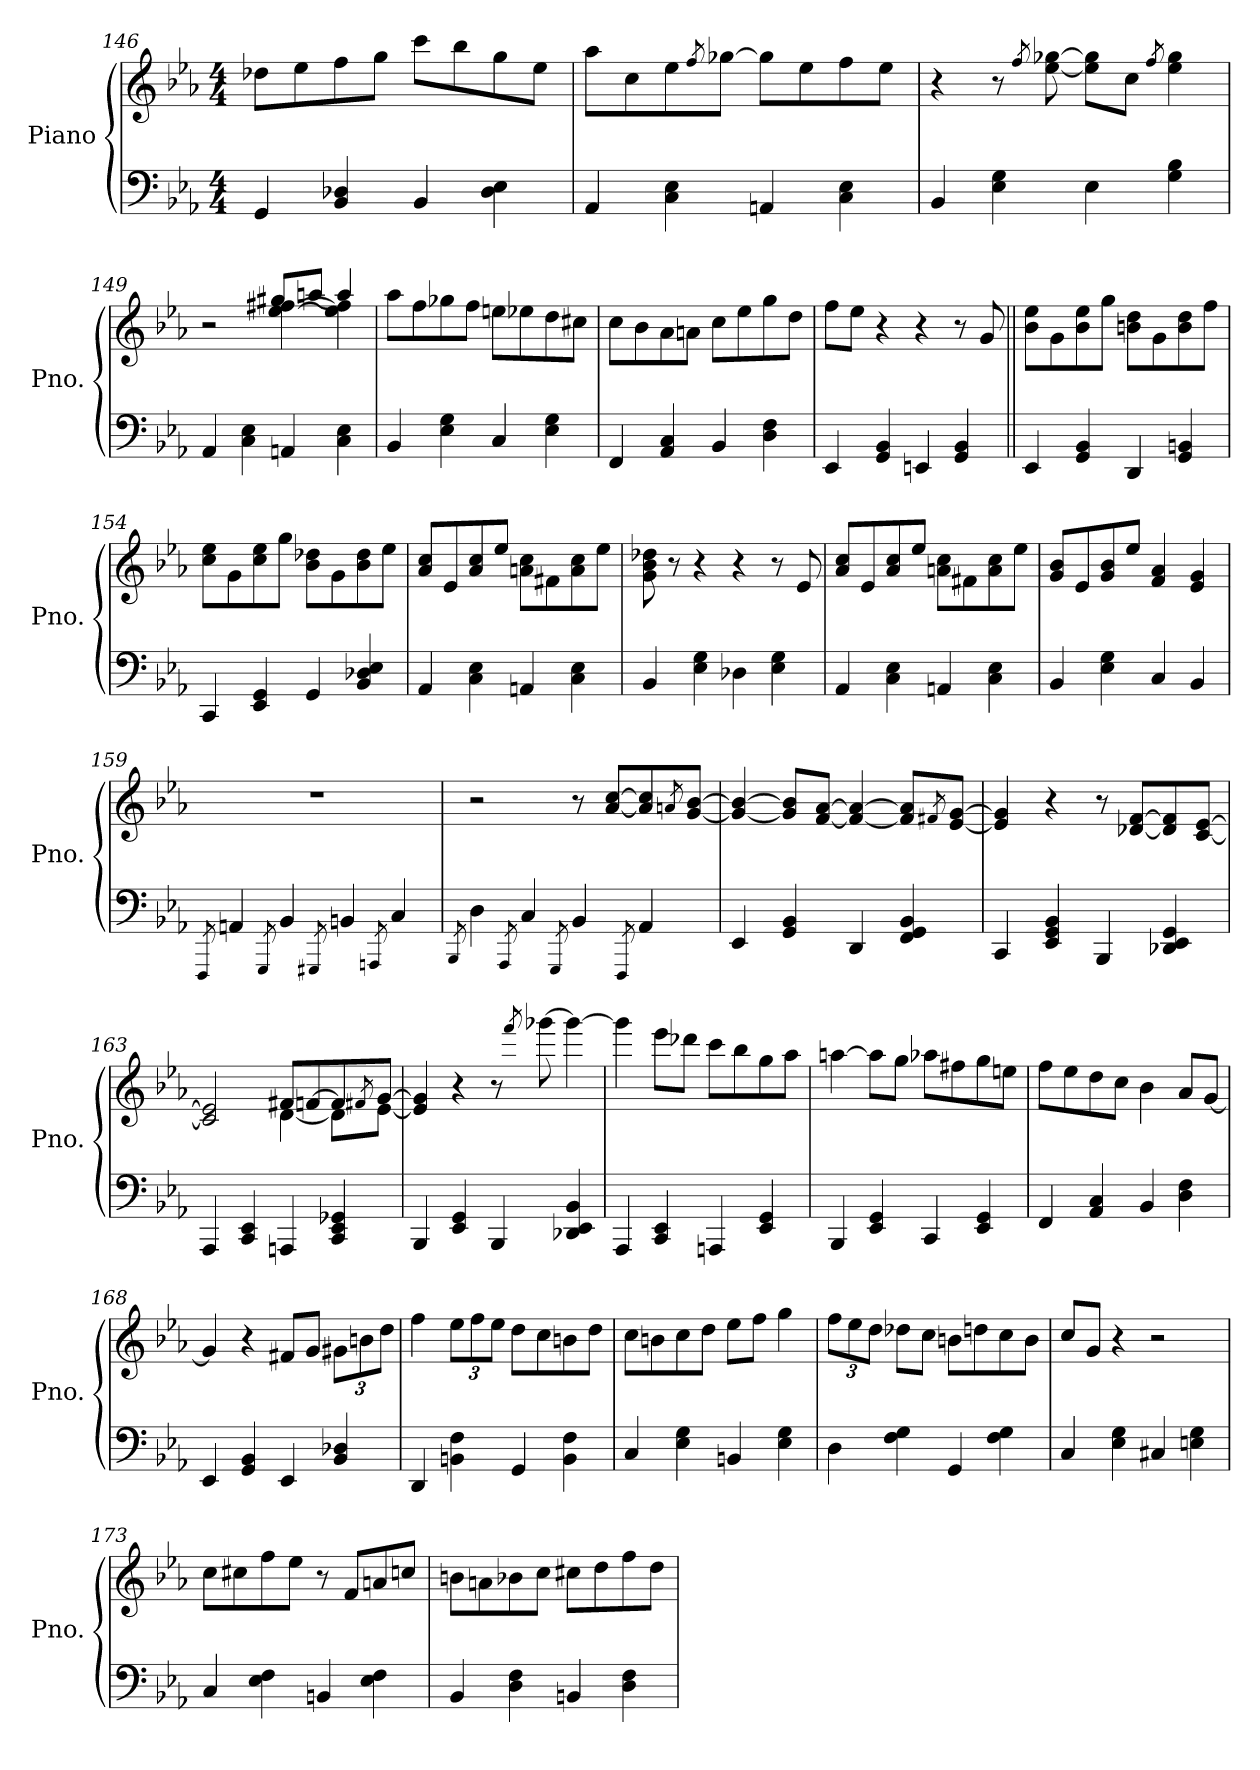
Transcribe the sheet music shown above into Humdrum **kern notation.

**kern	**kern
*part1	*part1
*staff2	*staff1
*I"Piano	*
*I'Pno.	*
*clefF4	*clefG2
*k[b-e-a-]	*k[b-e-a-]
*M4/4	*M4/4
=146	=146
4GG/	8dd-X\L
.	8ee-\
4BB-/ 4D-X/	8ff\
.	8gg\J
4BB-/	8ccc\L
.	8bb-\
4D-\ 4E-\	8gg\
.	8ee-\J
=147	=147
4AA-/	8aa-\L
.	8cc\
4C\ 4E-\	8ee-\
.	8qff/
.	[8gg-X\J
4AAn/	8gg-\L]
.	8ee-\
4C\ 4E-\	8ff\
.	8ee-\J
=148	=148
4BB-/	4r
4E-\ 4G\	8r
.	8qff/
.	[8ee-\ [8gg-X\
4E-\	8ee-\] 8gg-\]L
.	8cc\J
.	8qff/
4G\ 4B-\	4ee-\ 4gg-\
!!LO:LB:g=z
=149	=149
*	*^
4AA-/	2r	2ryy
4C\ 4E-\	.	.
4AAn/	[4ee-\ [4ff#X\	8gg#X/L
.	.	[8aan/J
4C\ 4E-\	4ee-\] 4ff#\]	4aa/]
*	*v	*v
!!LO:LB:g=z
=150	=150
4BB-/	8aa-\L
.	8ff\
4E-\ 4G\	8gg-X\
.	8ff\J
4C/	8een\L
.	8ee-X\
4E-\ 4G\	8dd\
.	8cc#X\J
=151	=151
4FF/	8cc\L
.	8b-\
4AA-/ 4C/	8a-\
.	8an\J
4BB-/	8cc\L
.	8ee-\
4D\ 4F\	8gg\
.	8dd\J
=152	=152
4EE-/	8ff\L
.	8ee-\J
4GG/ 4BB-/	4r
4EEn/	4r
4GG/ 4BB-/	8r
.	8g/
=153||	=153||
4EE-/	8b-\ 8ee-\L
.	8g\
4GG/ 4BB-/	8b-\ 8ee-\
.	8gg\J
4DD/	8bn\ 8dd\L
.	8g\
4GG/ 4BBn/	8b\ 8dd\
.	8ff\J
!!LO:LB:g=z
=154	=154
4CC/	8cc\ 8ee-\L
.	8g\
4EE-/ 4GG/	8cc\ 8ee-\
.	8gg\J
4GG/	8b-\ 8dd-X\L
.	8g\
4BB-/ 4D-X/ 4E-/	8b-\ 8dd-\
.	8ee-\J
!!LO:LB:g=z
=155	=155
4AA-/	8a-/ 8cc/L
.	8e-/
4C\ 4E-\	8a-/ 8cc/
.	8ee-/J
4AAn/	8an\ 8cc\L
.	8f#X\
4C\ 4E-\	8a\ 8cc\
.	8ee-\J
=156	=156
4BB-/	8g\ 8b-\ 8dd-X\
.	8r
4E-\ 4G\	4r
4D-X\	4r
4E-\ 4G\	8r
.	8e-/
=157	=157
4AA-/	8a-/ 8cc/L
.	8e-/
4C\ 4E-\	8a-/ 8cc/
.	8ee-/J
4AAn/	8an\ 8cc\L
.	8f#X\
4C\ 4E-\	8a\ 8cc\
.	8ee-\J
=158	=158
4BB-/	8g/ 8b-/L
.	8e-/
4E-\ 4G\	8g/ 8b-/
.	8ee-/J
4C/	4f/ 4a-/
4BB-/	4e-/ 4g/
=159	=159
8qFFF/	.
4AAn/	1r
8qGGG/	.
4BB-/	.
8qGGG#X/	.
4BBn/	.
8qAAAn/	.
4C/	.
!!LO:LB:g=z
=160	=160
8qBBB-/	.
4D\	2r
8qAAA-/	.
4C/	.
8qGGG/	.
4BB-/	8r
.	[8a-/ [8cc/L
8qFFF/	.
4AA-/	8a-/] 8cc/]
.	8qan/
.	[8g/ [8b-/J
=161	=161
4EE-/	4g/_ 4b-/_
4GG/ 4BB-/	8g/] 8b-/]L
.	[8f/ [8a-/J
4DD/	4f/_ 4a-/_
4FF/ 4GG/ 4BB-/	8f/] 8a-/]L
.	8qf#X/
.	[8e-/ [8g/J
=162	=162
4CC/	4e-/] 4g/]
4EE-/ 4GG/ 4BB-/	4r
4BBB-/	8r
.	[8d-X/ [8f/L
4DD-X/ 4EE-/ 4GG/	8d-/] 8f/]
.	[8c/ [8e-/J
=163	=163
*	*^
4AAA-/	2c/] 2e-/]	2ryy
4CC/ 4EE-/	.	.
4AAAn/	8f#X/L	[4d\
.	[8fn/	.
4CC/ 4EE-/ 4GG-X/	8f/]	8d\L]
.	8qf#X/	.
.	[8g/J	[8e-\J
*	*v	*v
!!LO:PB:g=z
=164	=164
4BBB-/	4e-/] 4g/]
4EE-/ 4GG/	4r
4BBB-/	8r
.	8qfff/
.	[8ggg-X\
4DD-X/ 4EE-/ 4BB-/	4ggg-\_
=165	=165
4AAA-/	4ggg-\]
4CC/ 4EE-/	8eee-\L
.	8ddd-X\J
4AAAn/	8ccc\L
.	8bb-\
4EE-/ 4GG/	8gg\
.	8aa-\J
=166	=166
4BBB-/	[4aan\
4EE-/ 4GG/	8aa\L]
.	8gg\J
4CC/	8aa-X\L
.	8ff#X\
4EE-/ 4GG/	8gg\
.	8een\J
=167	=167
4FF/	8ff\L
.	8ee-\
4AA-/ 4C/	8dd\
.	8cc\J
4BB-/	4b-\
4D\ 4F\	8a-/L
.	[8g/J
=168	=168
4EE-/	4g/]
4GG/ 4BB-/	4r
4EE-/	8f#X/L
.	8g/J
*	*Xbrackettup
4BB-/ 4D-X/	12g#X\L
.	12bn\
.	12dd\J
!!LO:PB:g=z
=169	=169
4DD/	4ff\
4BBn\ 4F\	12ee-\L
.	12ff\
.	12ee-\J
4GG/	8dd\L
.	8cc\
4BB\ 4F\	8bn\
.	8dd\J
=170	=170
4C/	8cc\L
.	8bn\
4E-\ 4G\	8cc\
.	8dd\J
4BBn/	8ee-\L
.	8ff\J
4E-\ 4G\	4gg\
=171	=171
4D\	12ff\L
.	12ee-\
.	12dd\J
4F\ 4G\	8dd-X\L
.	8cc\J
4GG/	8bn\L
.	8ddn\
4F\ 4G\	8cc\
.	8b\J
=172	=172
4C/	8cc/L
.	8g/J
4E-\ 4G\	4r
4C#X/	2r
4En\ 4G\	.
!!LO:LB:g=z
=173	=173
4C/	8cc\L
.	8cc#X\
4E-\ 4F\	8ff\
.	8ee-\J
4BBn/	8r
.	8f/L
4E-\ 4F\	8an/
.	8ccn/J
!!LO:LB:g=z
=174	=174
4BB-/	8bn\L
.	8an\
4D\ 4F\	8b-X\
.	8cc\J
4BBn/	8cc#X\L
.	8dd\
4D\ 4F\	8ff\
.	8dd\J
=	=
*-	*-
